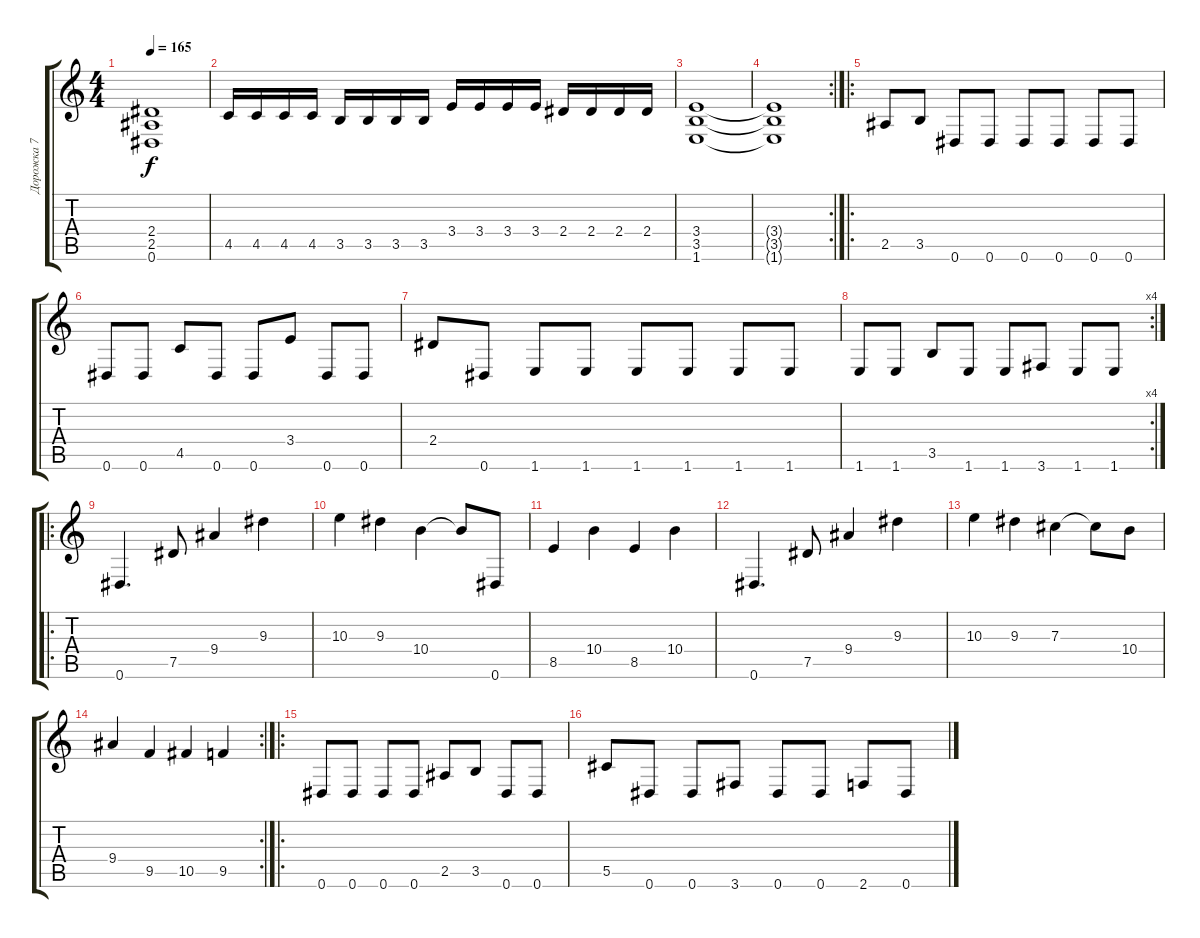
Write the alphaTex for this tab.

\track ("Дорожка 7" "Дорожка 7") {instrument distortionguitar}
\staff {score tabs}
\tuning (Eb4 Bb3 Gb3 Db3 Ab2 Eb2) {hide}
\ts (4 4)
\tempo 165
\clef g2
\ks c
(2.4 2.5 0.6).1{dy f} |
4.5.16 4.5.16 4.5.16 4.5.16 3.5.16 3.5.16 3.5.16 3.5.16 3.4.16 3.4.16 3.4.16 3.4.16 2.4.16 2.4.16 2.4.16 2.4.16 |
(3.4 3.5 1.6).1 |
\rc 2
(3.4{t} 3.5{t} 1.6{t}).1 |
\ro
2.5.8 3.5.8 0.6.8 0.6.8 0.6.8 0.6.8 0.6.8 0.6.8 |
0.6.8 0.6.8 4.5.8 0.6.8 0.6.8 3.4.8 0.6.8 0.6.8 |
2.4.8 0.6.8 1.6.8 1.6.8 1.6.8 1.6.8 1.6.8 1.6.8 |
\rc 4
1.6.8 1.6.8 3.5.8 1.6.8 1.6.8 3.6.8 1.6.8 1.6.8 |
\ro
0.6.4{d} 7.5.8 9.4.4 9.3.4 |
10.3.4 9.3.4 10.4.4 10.4{t}.8 0.6.8 |
8.5.4 10.4.4 8.5.4 10.4.4 |
0.6.4{d} 7.5.8 9.4.4 9.3.4 |
10.3.4 9.3.4 7.3.4 7.3{t}.8 10.4.8 |
\rc 2
9.4.4 9.5.4 10.5.4 9.5.4 |
\ro
0.6.8 0.6.8 0.6.8 0.6.8 2.5.8 3.5.8 0.6.8 0.6.8 |
5.5.8 0.6.8 0.6.8 3.6.8 0.6.8 0.6.8 2.6.8 0.6.8
